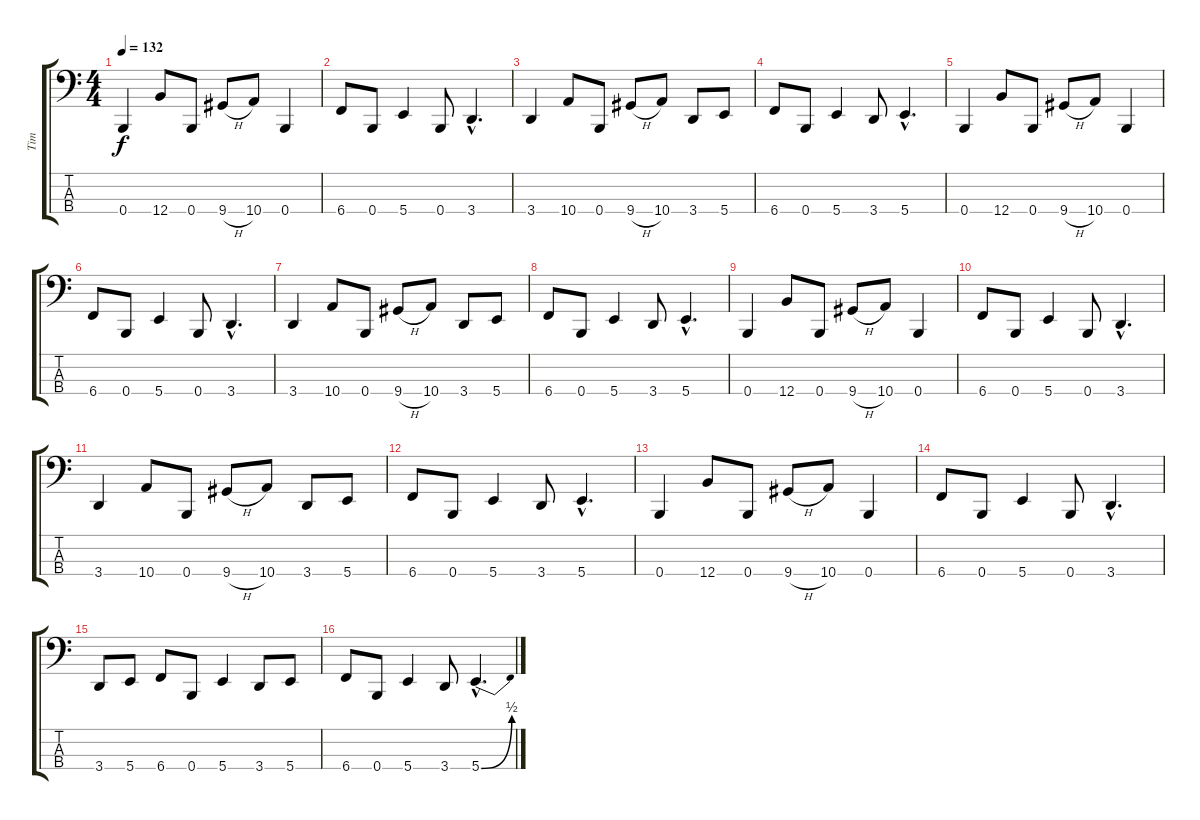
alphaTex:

\track ("Tim" "Tim") {instrument electricbasspick}
\staff {score tabs}
\tuning (G2 D2 A1 B0) {hide}
\ts (4 4)
\tempo 132
\clef f4
\ks c
0.4.4{dy f} 12.4.8 0.4.8 9.4{h}.8 10.4.8 0.4.4 |
6.4.8 0.4.8 5.4.4 0.4.8 3.4{hac}.4{d} |
3.4.4 10.4.8 0.4.8 9.4{h}.8 10.4.8 3.4.8 5.4.8 |
6.4.8 0.4.8 5.4.4 3.4.8 5.4{hac}.4{d} |
0.4.4 12.4.8 0.4.8 9.4{h}.8 10.4.8 0.4.4 |
6.4.8 0.4.8 5.4.4 0.4.8 3.4{hac}.4{d} |
3.4.4 10.4.8 0.4.8 9.4{h}.8 10.4.8 3.4.8 5.4.8 |
6.4.8 0.4.8 5.4.4 3.4.8 5.4{hac}.4{d} |
0.4.4 12.4.8 0.4.8 9.4{h}.8 10.4.8 0.4.4 |
6.4.8 0.4.8 5.4.4 0.4.8 3.4{hac}.4{d} |
3.4.4 10.4.8 0.4.8 9.4{h}.8 10.4.8 3.4.8 5.4.8 |
6.4.8 0.4.8 5.4.4 3.4.8 5.4{hac}.4{d} |
0.4.4 12.4.8 0.4.8 9.4{h}.8 10.4.8 0.4.4 |
6.4.8 0.4.8 5.4.4 0.4.8 3.4{hac}.4{d} |
3.4.8 5.4.8 6.4.8 0.4.8 5.4.4 3.4.8 5.4.8 |
6.4.8 0.4.8 5.4.4 3.4.8 5.4{be (bend 0 0 60 2) hac}.4{d}
